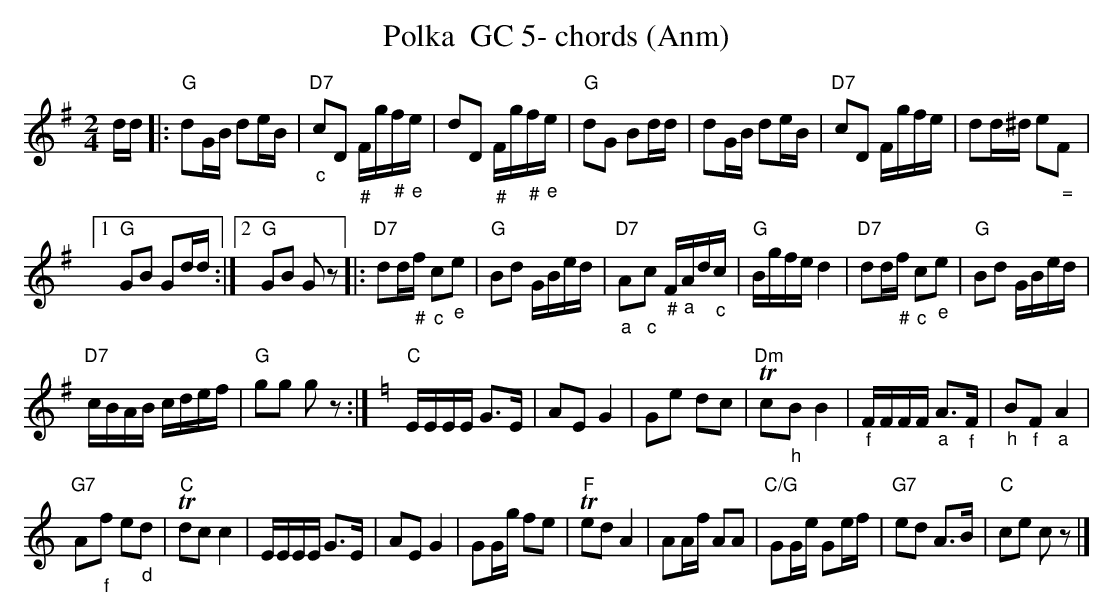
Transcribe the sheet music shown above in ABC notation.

X:1
T:Polka  GC 5- chords (Anm)
M:2/4
L:1/16
K:Gmaj%%MIDI gchordon
dd |: "G"d2GB d2eB | "D7""_c"c2D2 "_#"Fg"_#"f"_e"e | d2D2 "_#"Fg"_#"f"_e"e | "G"d2G2 B2dd | d2GB d2eB | "D7"c2D2 Fgfe | \
d2d^d e2"_ ="F2 |1
 "G"G2B2 G2dd :|2 "G"G2B2 G2z2 |: "D7"d2d"_#"f "_c"c2"_e"e2 | "G"B2d2 GBed | "D7""_a"A2"_c"c2 "_#"F"_a"Ad"_c"c | "G"Bgfed4 | \
"D7"d2d"_#"f "_c"c2"_e"e2 | "G"B2d2 GBed |
 "D7"cBAB cdef | "G"g2g2 g2z2 :| [K:Cmaj] "C"EEEE G3E | A2E2G4 | G2e2 d2c2 | \
"Dm"Tc2"_h"B2 B4 | "_f"FFFF "_a"A3"_f"F | "_h"B2"_f"F2"_a"A4 |
 "G7"A2"_f"f2 e2"_d"d2 | "C"Td2c2 c4 | EEEE G3E | A2E2G4 | \
G2Gg f2e2 | "F"Te2d2A4 | A2Af A2A2 | "C/G"G2Ge G2ef | "G7"e2d2 A3B | "C"c2e2 c2z2 |]
